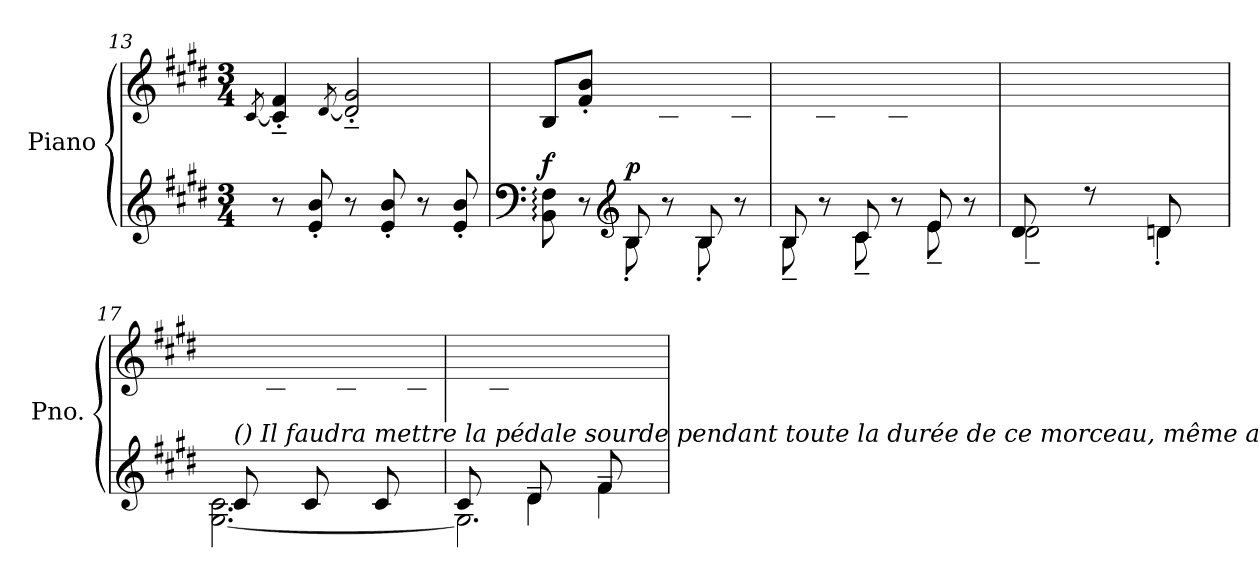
**kern	**kern	**dynam
*part1	*part1	*part1
*staff2	*staff1	*staff1/2
*I"Piano	*	*
*I'Pno.	*	*
!!LO:LB:g=z
*clefG2	*clefG2	*
*k[f#c#g#d#]	*k[f#c#g#d#]	*
*M3/4	*M3/4	*
=13	=13	=13
.	[8qc#/	.
8r	4c#/]'~ 4f#/'~	.
8e/' 8b/'	.	.
.	[8qd#/	.
8r	2d#/]'~ 2g#/'~	.
8e/' 8b/'	.	.
8r	.	.
8e/' 8b/'	.	.
=14	=14	=14
*clefF4	*	*
*^	*^	*
!	!	!	!	!LO:DY:a=2
(>8BB\: 8F#\:	4ryy	8B/L	4.ryy	f
8r	.	8f#/' 8b/'J	.	.
*clefG2	*	*	*	*
!	!	!	!	!LO:DY:a=2
8B/L	8B'\	2ryy	.	p
8ryy	8r	.	8B\'> 8f#\'> 8b\'>J	.
8B/L	8B'\	.	8ryy	.
8ryy	8r	.	8B\'> 8f#\'> 8b\'>J	.
=15	=15	=15	=15	=15
8B/L	8B~\	2.ryy	8ryy	.
8ryy	8r	.	8B\'> 8f#\'> 8b\'>J	.
8c#/L	8c#~\	.	8ryy	.
8ryy	8r	.	8c#\'> 8f#\'> 8b\'>J	.
8e/L	8e~\	.	8ryy	.
8ryy	8r	.	8e\'> 8f#\'> 8b\'>J	.
=16	=16	=16	=16	=16
8d#/L	2d#~\	2.ryy	8ryy	.
8ryy	.	.	8d#\'> 8f#\'> 8b\'>J	.
8r	.	.	8ryy	.
8ryy	.	.	8d#/'> 8f#/'> 8b/'>	.
8dn/L	4d'\	.	8ryy	.
8ryy	.	.	8dn\'> 8f#\'> 8b\'>J)	.
!!LO:PB:g=z	!!
=17	=17	=17	=17	=17
!LO:TX:i:t=() Il faudra mettre la pédale sourde pendant toute la durée de ce morceau, même aux endroits marqués d'un	!	!	!	!
8c#/L	[2.G#\ 2.c#\	2.ryy	8ryy	.
8ryy	.	.	8c#\'> 8f#\'> 8b\'>J	.
8c#/L	.	.	8ryy	.
8ryy	.	.	8c#\'> 8f#\'> 8b\'>J	.
8c#/L	.	.	8ryy	.
8ryy	.	.	8c#\'> 8f#\'> 8b\'>J	.
=18	=18	=18	=18	=18
*	*^	*	*	*
8c#/L	2.G#\]	4ryy	2.ryy	8ryy	.
8ryy	.	.	.	8c#\'> 8f#\'> 8b\'>J	.
8d#/L	.	4d#~\	.	8ryy	.
8ryy	.	.	.	8d#\'> 8f#\'> 8b\'>J	.
8f#/L	.	4f#~\	.	8ryy	.
8ryy	.	.	.	8f#\'> 8b\'>J	.
*v	*v	*v	*	*	*
*	*v	*v	*
=	=	=
*-	*-	*-
